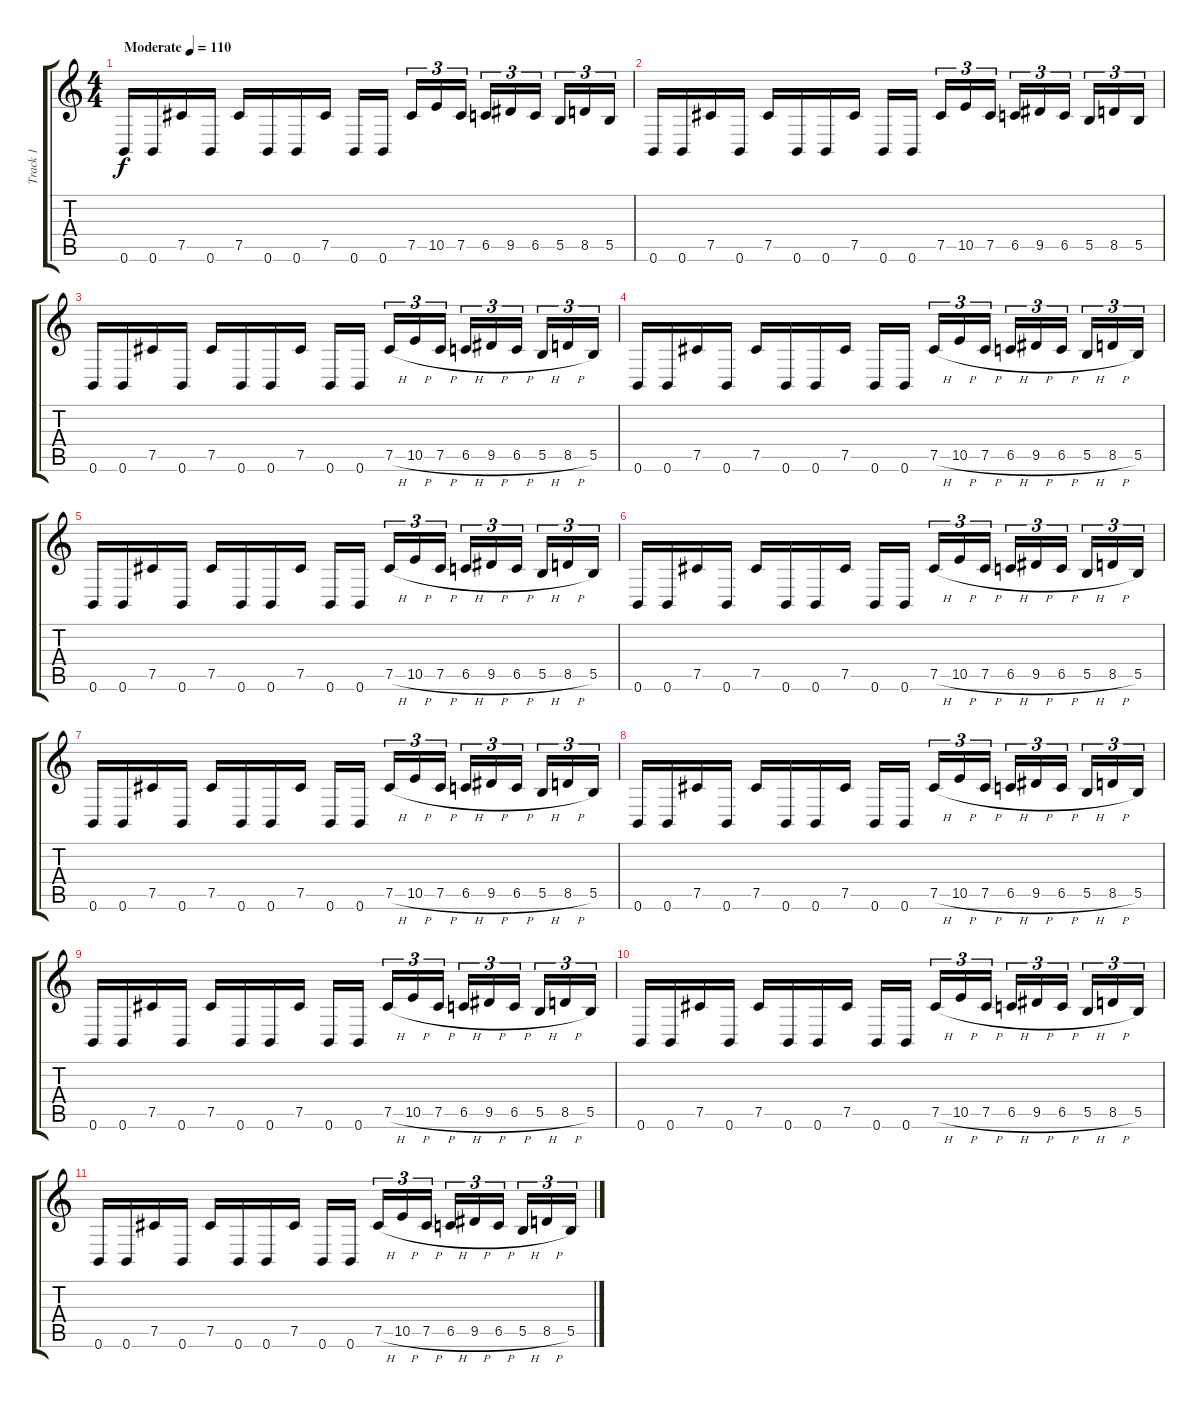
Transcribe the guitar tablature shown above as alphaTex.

\track ("Track 1" "Track 1") {instrument distortionguitar}
\staff {score tabs}
\tuning (Db4 Ab3 E3 B2 Gb2 B1) {hide}
\ts (4 4)
\tempo (110 "Moderate")
\clef g2
\ks c
0.6.16{dy f instrument distortionguitar} 0.6.16 7.5.16 0.6.16 7.5.16 0.6.16 0.6.16 7.5.16 0.6.16 0.6.16{beam splitsecondary} 7.5.16{tu (3 2)} 10.5.16{tu (3 2)} 7.5.16{tu (3 2)} 6.5.16{tu (3 2)} 9.5.16{tu (3 2)} 6.5.16{tu (3 2) beam splitsecondary} 5.5.16{tu (3 2)} 8.5.16{tu (3 2)} 5.5.16{tu (3 2)} |
0.6.16 0.6.16 7.5.16 0.6.16 7.5.16 0.6.16 0.6.16 7.5.16 0.6.16 0.6.16{beam splitsecondary} 7.5.16{tu (3 2)} 10.5.16{tu (3 2)} 7.5.16{tu (3 2)} 6.5.16{tu (3 2)} 9.5.16{tu (3 2)} 6.5.16{tu (3 2) beam splitsecondary} 5.5.16{tu (3 2)} 8.5.16{tu (3 2)} 5.5.16{tu (3 2)} |
0.6.16 0.6.16 7.5.16 0.6.16 7.5.16 0.6.16 0.6.16 7.5.16 0.6.16 0.6.16{beam splitsecondary} 7.5{h}.16{tu (3 2)} 10.5{h}.16{tu (3 2)} 7.5{h}.16{tu (3 2)} 6.5{h}.16{tu (3 2)} 9.5{h}.16{tu (3 2)} 6.5{h}.16{tu (3 2) beam splitsecondary} 5.5{h}.16{tu (3 2)} 8.5{h}.16{tu (3 2)} 5.5.16{tu (3 2)} |
0.6.16 0.6.16 7.5.16 0.6.16 7.5.16 0.6.16 0.6.16 7.5.16 0.6.16 0.6.16{beam splitsecondary} 7.5{h}.16{tu (3 2)} 10.5{h}.16{tu (3 2)} 7.5{h}.16{tu (3 2)} 6.5{h}.16{tu (3 2)} 9.5{h}.16{tu (3 2)} 6.5{h}.16{tu (3 2) beam splitsecondary} 5.5{h}.16{tu (3 2)} 8.5{h}.16{tu (3 2)} 5.5.16{tu (3 2)} |
0.6.16 0.6.16 7.5.16 0.6.16 7.5.16 0.6.16 0.6.16 7.5.16 0.6.16 0.6.16{beam splitsecondary} 7.5{h}.16{tu (3 2)} 10.5{h}.16{tu (3 2)} 7.5{h}.16{tu (3 2)} 6.5{h}.16{tu (3 2)} 9.5{h}.16{tu (3 2)} 6.5{h}.16{tu (3 2) beam splitsecondary} 5.5{h}.16{tu (3 2)} 8.5{h}.16{tu (3 2)} 5.5.16{tu (3 2)} |
0.6.16 0.6.16 7.5.16 0.6.16 7.5.16 0.6.16 0.6.16 7.5.16 0.6.16 0.6.16{beam splitsecondary} 7.5{h}.16{tu (3 2)} 10.5{h}.16{tu (3 2)} 7.5{h}.16{tu (3 2)} 6.5{h}.16{tu (3 2)} 9.5{h}.16{tu (3 2)} 6.5{h}.16{tu (3 2) beam splitsecondary} 5.5{h}.16{tu (3 2)} 8.5{h}.16{tu (3 2)} 5.5.16{tu (3 2)} |
0.6.16 0.6.16 7.5.16 0.6.16 7.5.16 0.6.16 0.6.16 7.5.16 0.6.16 0.6.16{beam splitsecondary} 7.5{h}.16{tu (3 2)} 10.5{h}.16{tu (3 2)} 7.5{h}.16{tu (3 2)} 6.5{h}.16{tu (3 2)} 9.5{h}.16{tu (3 2)} 6.5{h}.16{tu (3 2) beam splitsecondary} 5.5{h}.16{tu (3 2)} 8.5{h}.16{tu (3 2)} 5.5.16{tu (3 2)} |
0.6.16 0.6.16 7.5.16 0.6.16 7.5.16 0.6.16 0.6.16 7.5.16 0.6.16 0.6.16{beam splitsecondary} 7.5{h}.16{tu (3 2)} 10.5{h}.16{tu (3 2)} 7.5{h}.16{tu (3 2)} 6.5{h}.16{tu (3 2)} 9.5{h}.16{tu (3 2)} 6.5{h}.16{tu (3 2) beam splitsecondary} 5.5{h}.16{tu (3 2)} 8.5{h}.16{tu (3 2)} 5.5.16{tu (3 2)} |
0.6.16 0.6.16 7.5.16 0.6.16 7.5.16 0.6.16 0.6.16 7.5.16 0.6.16 0.6.16{beam splitsecondary} 7.5{h}.16{tu (3 2)} 10.5{h}.16{tu (3 2)} 7.5{h}.16{tu (3 2)} 6.5{h}.16{tu (3 2)} 9.5{h}.16{tu (3 2)} 6.5{h}.16{tu (3 2) beam splitsecondary} 5.5{h}.16{tu (3 2)} 8.5{h}.16{tu (3 2)} 5.5.16{tu (3 2)} |
0.6.16 0.6.16 7.5.16 0.6.16 7.5.16 0.6.16 0.6.16 7.5.16 0.6.16 0.6.16{beam splitsecondary} 7.5{h}.16{tu (3 2)} 10.5{h}.16{tu (3 2)} 7.5{h}.16{tu (3 2)} 6.5{h}.16{tu (3 2)} 9.5{h}.16{tu (3 2)} 6.5{h}.16{tu (3 2) beam splitsecondary} 5.5{h}.16{tu (3 2)} 8.5{h}.16{tu (3 2)} 5.5.16{tu (3 2)} |
0.6.16 0.6.16 7.5.16 0.6.16 7.5.16 0.6.16 0.6.16 7.5.16 0.6.16 0.6.16{beam splitsecondary} 7.5{h}.16{tu (3 2)} 10.5{h}.16{tu (3 2)} 7.5{h}.16{tu (3 2)} 6.5{h}.16{tu (3 2)} 9.5{h}.16{tu (3 2)} 6.5{h}.16{tu (3 2) beam splitsecondary} 5.5{h}.16{tu (3 2)} 8.5{h}.16{tu (3 2)} 5.5.16{tu (3 2)}
